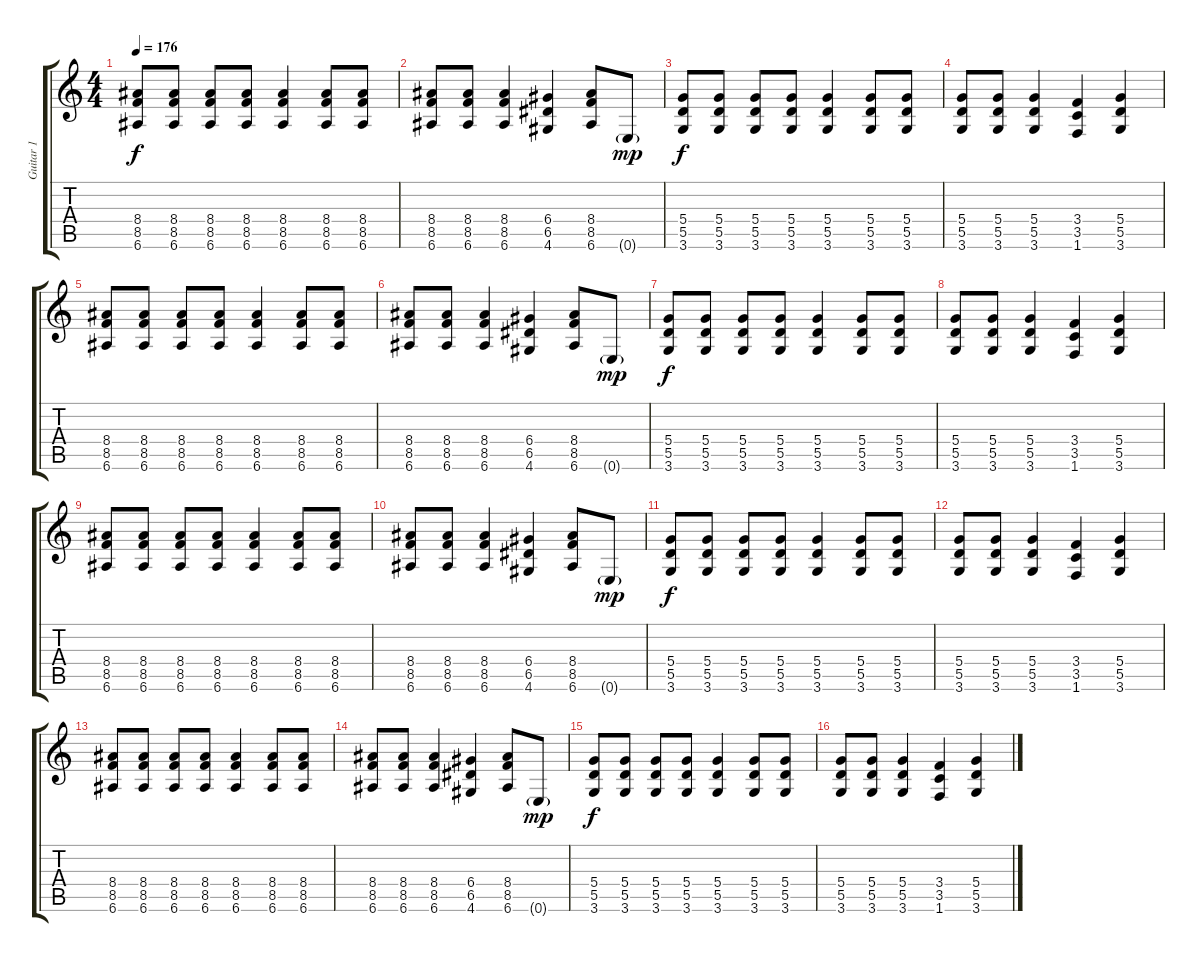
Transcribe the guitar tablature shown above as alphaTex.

\track ("Guitar 1" "Guitar 1") {instrument distortionguitar}
\staff {score tabs}
\tuning (E4 B3 G3 D3 A2 E2) {hide}
\ts (4 4)
\tempo 176
\clef g2
\ks c
(8.4 8.5 6.6).8{dy f} (8.4 8.5 6.6).8 (8.4 8.5 6.6).8 (8.4 8.5 6.6).8 (8.4 8.5 6.6).4 (8.4 8.5 6.6).8 (8.4 8.5 6.6).8 |
(8.4 8.5 6.6).8 (8.4 8.5 6.6).8 (8.4 8.5 6.6).4 (6.4 6.5 4.6).4 (8.4 8.5 6.6).8 0.6{g}.8{dy mp} |
(5.4 5.5 3.6).8{dy f} (5.4 5.5 3.6).8 (5.4 5.5 3.6).8 (5.4 5.5 3.6).8 (5.4 5.5 3.6).4 (5.4 5.5 3.6).8 (5.4 5.5 3.6).8 |
(5.4 5.5 3.6).8 (5.4 5.5 3.6).8 (5.4 5.5 3.6).4 (3.4 3.5 1.6).4 (5.4 5.5 3.6).4 |
(8.4 8.5 6.6).8 (8.4 8.5 6.6).8 (8.4 8.5 6.6).8 (8.4 8.5 6.6).8 (8.4 8.5 6.6).4 (8.4 8.5 6.6).8 (8.4 8.5 6.6).8 |
(8.4 8.5 6.6).8 (8.4 8.5 6.6).8 (8.4 8.5 6.6).4 (6.4 6.5 4.6).4 (8.4 8.5 6.6).8 0.6{g}.8{dy mp} |
(5.4 5.5 3.6).8{dy f} (5.4 5.5 3.6).8 (5.4 5.5 3.6).8 (5.4 5.5 3.6).8 (5.4 5.5 3.6).4 (5.4 5.5 3.6).8 (5.4 5.5 3.6).8 |
(5.4 5.5 3.6).8 (5.4 5.5 3.6).8 (5.4 5.5 3.6).4 (3.4 3.5 1.6).4 (5.4 5.5 3.6).4 |
(8.4 8.5 6.6).8 (8.4 8.5 6.6).8 (8.4 8.5 6.6).8 (8.4 8.5 6.6).8 (8.4 8.5 6.6).4 (8.4 8.5 6.6).8 (8.4 8.5 6.6).8 |
(8.4 8.5 6.6).8 (8.4 8.5 6.6).8 (8.4 8.5 6.6).4 (6.4 6.5 4.6).4 (8.4 8.5 6.6).8 0.6{g}.8{dy mp} |
(5.4 5.5 3.6).8{dy f} (5.4 5.5 3.6).8 (5.4 5.5 3.6).8 (5.4 5.5 3.6).8 (5.4 5.5 3.6).4 (5.4 5.5 3.6).8 (5.4 5.5 3.6).8 |
(5.4 5.5 3.6).8 (5.4 5.5 3.6).8 (5.4 5.5 3.6).4 (3.4 3.5 1.6).4 (5.4 5.5 3.6).4 |
(8.4 8.5 6.6).8 (8.4 8.5 6.6).8 (8.4 8.5 6.6).8 (8.4 8.5 6.6).8 (8.4 8.5 6.6).4 (8.4 8.5 6.6).8 (8.4 8.5 6.6).8 |
(8.4 8.5 6.6).8 (8.4 8.5 6.6).8 (8.4 8.5 6.6).4 (6.4 6.5 4.6).4 (8.4 8.5 6.6).8 0.6{g}.8{dy mp} |
(5.4 5.5 3.6).8{dy f} (5.4 5.5 3.6).8 (5.4 5.5 3.6).8 (5.4 5.5 3.6).8 (5.4 5.5 3.6).4 (5.4 5.5 3.6).8 (5.4 5.5 3.6).8 |
(5.4 5.5 3.6).8 (5.4 5.5 3.6).8 (5.4 5.5 3.6).4 (3.4 3.5 1.6).4 (5.4 5.5 3.6).4
